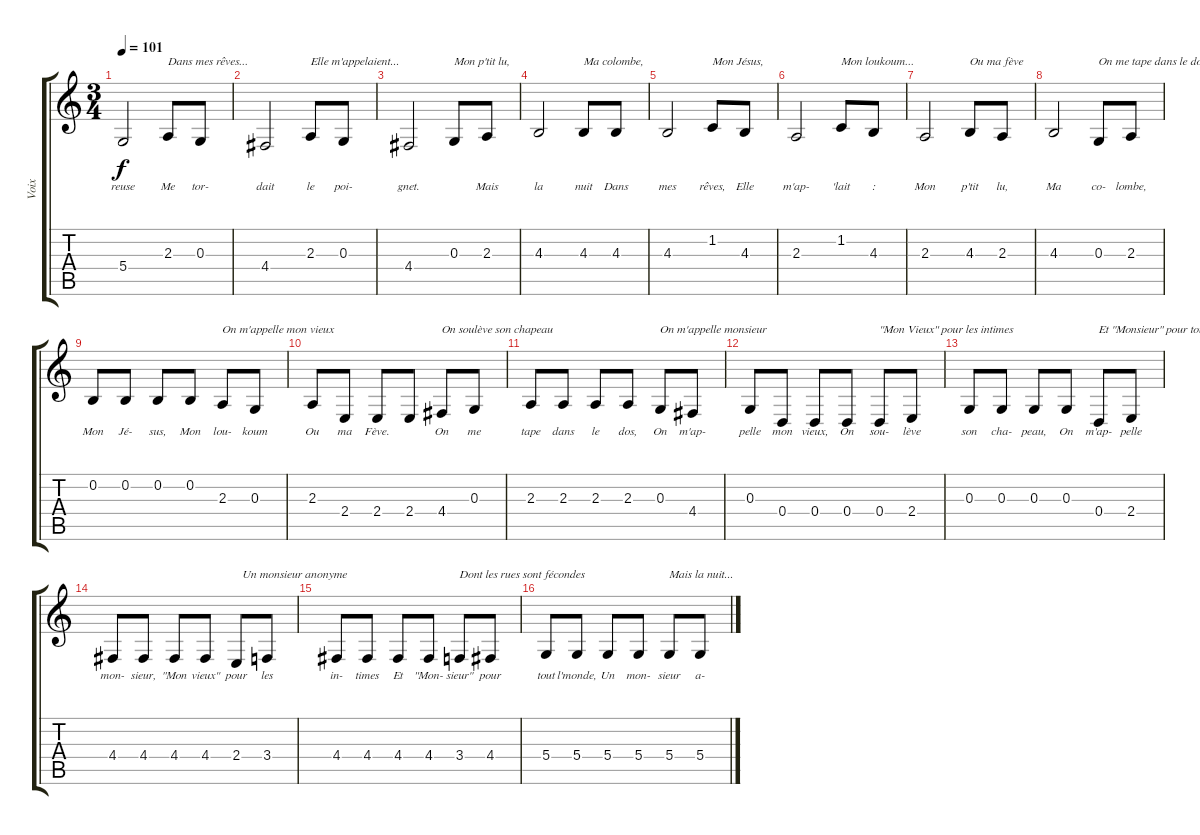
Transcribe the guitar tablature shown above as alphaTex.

\track ("Voix" "Voix") {instrument flute}
\staff {score tabs}
\tuning (E4 B3 G3 D3 A2 E2) {hide}
\ts (3 4)
\tempo 101
\clef g2
\ks c
5.4.2{lyrics (0 "reuse") lyrics (1 "") lyrics (2 "") lyrics (3 "") lyrics (4 "") dy f} 2.3.8{txt "Dans mes rêves..." lyrics (0 "Me") lyrics (1 "") lyrics (2 "") lyrics (3 "") lyrics (4 "")} 0.3.8{lyrics (0 "tor-") lyrics (1 "") lyrics (2 "") lyrics (3 "") lyrics (4 "")} |
4.4.2{lyrics (0 "dait") lyrics (1 "") lyrics (2 "") lyrics (3 "") lyrics (4 "")} 2.3.8{txt "Elle m'appelaient..." lyrics (0 "le") lyrics (1 "") lyrics (2 "") lyrics (3 "") lyrics (4 "")} 0.3.8{lyrics (0 "poi-") lyrics (1 "") lyrics (2 "") lyrics (3 "") lyrics (4 "")} |
4.4.2{lyrics (0 "gnet.") lyrics (1 "") lyrics (2 "") lyrics (3 "") lyrics (4 "")} 0.3.8{txt "Mon p'tit lu," lyrics (0 "") lyrics (1 "") lyrics (2 "") lyrics (3 "") lyrics (4 "")} 2.3.8{lyrics (0 "Mais") lyrics (1 "") lyrics (2 "") lyrics (3 "") lyrics (4 "")} |
4.3.2{lyrics (0 "la") lyrics (1 "") lyrics (2 "") lyrics (3 "") lyrics (4 "")} 4.3.8{txt "Ma colombe," lyrics (0 "nuit") lyrics (1 "") lyrics (2 "") lyrics (3 "") lyrics (4 "")} 4.3.8{lyrics (0 "Dans") lyrics (1 "") lyrics (2 "") lyrics (3 "") lyrics (4 "")} |
4.3.2{lyrics (0 "mes") lyrics (1 "") lyrics (2 "") lyrics (3 "") lyrics (4 "")} 1.2.8{txt "Mon Jésus," lyrics (0 "rêves,") lyrics (1 "") lyrics (2 "") lyrics (3 "") lyrics (4 "")} 4.3.8{lyrics (0 "Elle") lyrics (1 "") lyrics (2 "") lyrics (3 "") lyrics (4 "")} |
2.3.2{lyrics (0 "m'ap-") lyrics (1 "") lyrics (2 "") lyrics (3 "") lyrics (4 "")} 1.2.8{txt "Mon loukoum..." lyrics (0 "'lait") lyrics (1 "") lyrics (2 "") lyrics (3 "") lyrics (4 "")} 4.3.8{lyrics (0 ":") lyrics (1 "") lyrics (2 "") lyrics (3 "") lyrics (4 "")} |
2.3.2{lyrics (0 "Mon") lyrics (1 "") lyrics (2 "") lyrics (3 "") lyrics (4 "")} 4.3.8{txt "Ou ma fève" lyrics (0 "p'tit") lyrics (1 "") lyrics (2 "") lyrics (3 "") lyrics (4 "")} 2.3.8{lyrics (0 "lu,") lyrics (1 "") lyrics (2 "") lyrics (3 "") lyrics (4 "")} |
4.3.2{lyrics (0 "Ma") lyrics (1 "") lyrics (2 "") lyrics (3 "") lyrics (4 "")} 0.3.8{txt "On me tape dans le dos" lyrics (0 "co-") lyrics (1 "") lyrics (2 "") lyrics (3 "") lyrics (4 "")} 2.3.8{lyrics (0 "lombe,") lyrics (1 "") lyrics (2 "") lyrics (3 "") lyrics (4 "")} |
0.2.8{lyrics (0 "Mon") lyrics (1 "") lyrics (2 "") lyrics (3 "") lyrics (4 "")} 0.2.8{lyrics (0 "Jé-") lyrics (1 "") lyrics (2 "") lyrics (3 "") lyrics (4 "")} 0.2.8{lyrics (0 "sus,") lyrics (1 "") lyrics (2 "") lyrics (3 "") lyrics (4 "")} 0.2.8{lyrics (0 "Mon") lyrics (1 "") lyrics (2 "") lyrics (3 "") lyrics (4 "")} 2.3.8{txt "On m'appelle mon vieux" lyrics (0 "lou-") lyrics (1 "") lyrics (2 "") lyrics (3 "") lyrics (4 "")} 0.3.8{lyrics (0 "koum") lyrics (1 "") lyrics (2 "") lyrics (3 "") lyrics (4 "")} |
2.3.8{lyrics (0 "Ou") lyrics (1 "") lyrics (2 "") lyrics (3 "") lyrics (4 "")} 2.4.8{lyrics (0 "ma") lyrics (1 "") lyrics (2 "") lyrics (3 "") lyrics (4 "")} 2.4.8{lyrics (0 "Fève.") lyrics (1 "") lyrics (2 "") lyrics (3 "") lyrics (4 "")} 2.4.8{lyrics (0 "") lyrics (1 "") lyrics (2 "") lyrics (3 "") lyrics (4 "")} 4.4.8{txt "On soulève son chapeau" lyrics (0 "On") lyrics (1 "") lyrics (2 "") lyrics (3 "") lyrics (4 "")} 0.3.8{lyrics (0 "me") lyrics (1 "") lyrics (2 "") lyrics (3 "") lyrics (4 "")} |
2.3.8{lyrics (0 "tape") lyrics (1 "") lyrics (2 "") lyrics (3 "") lyrics (4 "")} 2.3.8{lyrics (0 "dans") lyrics (1 "") lyrics (2 "") lyrics (3 "") lyrics (4 "")} 2.3.8{lyrics (0 "le") lyrics (1 "") lyrics (2 "") lyrics (3 "") lyrics (4 "")} 2.3.8{lyrics (0 "dos,") lyrics (1 "") lyrics (2 "") lyrics (3 "") lyrics (4 "")} 0.3.8{txt "On m'appelle monsieur" lyrics (0 "On") lyrics (1 "") lyrics (2 "") lyrics (3 "") lyrics (4 "")} 4.4.8{lyrics (0 "m'ap-") lyrics (1 "") lyrics (2 "") lyrics (3 "") lyrics (4 "")} |
0.3.8{lyrics (0 "pelle") lyrics (1 "") lyrics (2 "") lyrics (3 "") lyrics (4 "")} 0.4.8{lyrics (0 "mon") lyrics (1 "") lyrics (2 "") lyrics (3 "") lyrics (4 "")} 0.4.8{lyrics (0 "vieux,") lyrics (1 "") lyrics (2 "") lyrics (3 "") lyrics (4 "")} 0.4.8{lyrics (0 "On") lyrics (1 "") lyrics (2 "") lyrics (3 "") lyrics (4 "")} 0.4.8{txt "\"Mon Vieux\" pour les intimes" lyrics (0 "sou-") lyrics (1 "") lyrics (2 "") lyrics (3 "") lyrics (4 "")} 2.4.8{lyrics (0 "lève") lyrics (1 "") lyrics (2 "") lyrics (3 "") lyrics (4 "")} |
0.3.8{lyrics (0 "son") lyrics (1 "") lyrics (2 "") lyrics (3 "") lyrics (4 "")} 0.3.8{lyrics (0 "cha-") lyrics (1 "") lyrics (2 "") lyrics (3 "") lyrics (4 "")} 0.3.8{lyrics (0 "peau,") lyrics (1 "") lyrics (2 "") lyrics (3 "") lyrics (4 "")} 0.3.8{lyrics (0 "On") lyrics (1 "") lyrics (2 "") lyrics (3 "") lyrics (4 "")} 0.4.8{txt "Et \"Monsieur\" pour tout l'monde" lyrics (0 "m'ap-") lyrics (1 "") lyrics (2 "") lyrics (3 "") lyrics (4 "")} 2.4.8{lyrics (0 "pelle") lyrics (1 "") lyrics (2 "") lyrics (3 "") lyrics (4 "")} |
4.4.8{lyrics (0 "mon-") lyrics (1 "") lyrics (2 "") lyrics (3 "") lyrics (4 "")} 4.4.8{lyrics (0 "sieur,") lyrics (1 "") lyrics (2 "") lyrics (3 "") lyrics (4 "")} 4.4.8{lyrics (0 "\"Mon") lyrics (1 "") lyrics (2 "") lyrics (3 "") lyrics (4 "")} 4.4.8{lyrics (0 "vieux\"") lyrics (1 "") lyrics (2 "") lyrics (3 "") lyrics (4 "")} 2.4.8{txt "  Un monsieur anonyme" lyrics (0 "pour") lyrics (1 "") lyrics (2 "") lyrics (3 "") lyrics (4 "")} 3.4.8{lyrics (0 "les") lyrics (1 "") lyrics (2 "") lyrics (3 "") lyrics (4 "")} |
4.4.8{lyrics (0 "in-") lyrics (1 "") lyrics (2 "") lyrics (3 "") lyrics (4 "")} 4.4.8{lyrics (0 "times") lyrics (1 "") lyrics (2 "") lyrics (3 "") lyrics (4 "")} 4.4.8{lyrics (0 "Et") lyrics (1 "") lyrics (2 "") lyrics (3 "") lyrics (4 "")} 4.4.8{lyrics (0 "\"Mon-") lyrics (1 "") lyrics (2 "") lyrics (3 "") lyrics (4 "")} 3.4.8{txt "Dont les rues sont fécondes" lyrics (0 "sieur\"") lyrics (1 "") lyrics (2 "") lyrics (3 "") lyrics (4 "")} 4.4.8{lyrics (0 "pour") lyrics (1 "") lyrics (2 "") lyrics (3 "") lyrics (4 "")} |
5.4.8{lyrics (0 "tout") lyrics (1 "") lyrics (2 "") lyrics (3 "") lyrics (4 "")} 5.4.8{lyrics (0 "l'monde,") lyrics (1 "") lyrics (2 "") lyrics (3 "") lyrics (4 "")} 5.4.8{lyrics (0 "Un") lyrics (1 "") lyrics (2 "") lyrics (3 "") lyrics (4 "")} 5.4.8{lyrics (0 "mon-") lyrics (1 "") lyrics (2 "") lyrics (3 "") lyrics (4 "")} 5.4.8{txt "Mais la nuit..." lyrics (0 "sieur") lyrics (1 "") lyrics (2 "") lyrics (3 "") lyrics (4 "")} 5.4.8{lyrics (0 "a-") lyrics (1 "") lyrics (2 "") lyrics (3 "") lyrics (4 "")}
